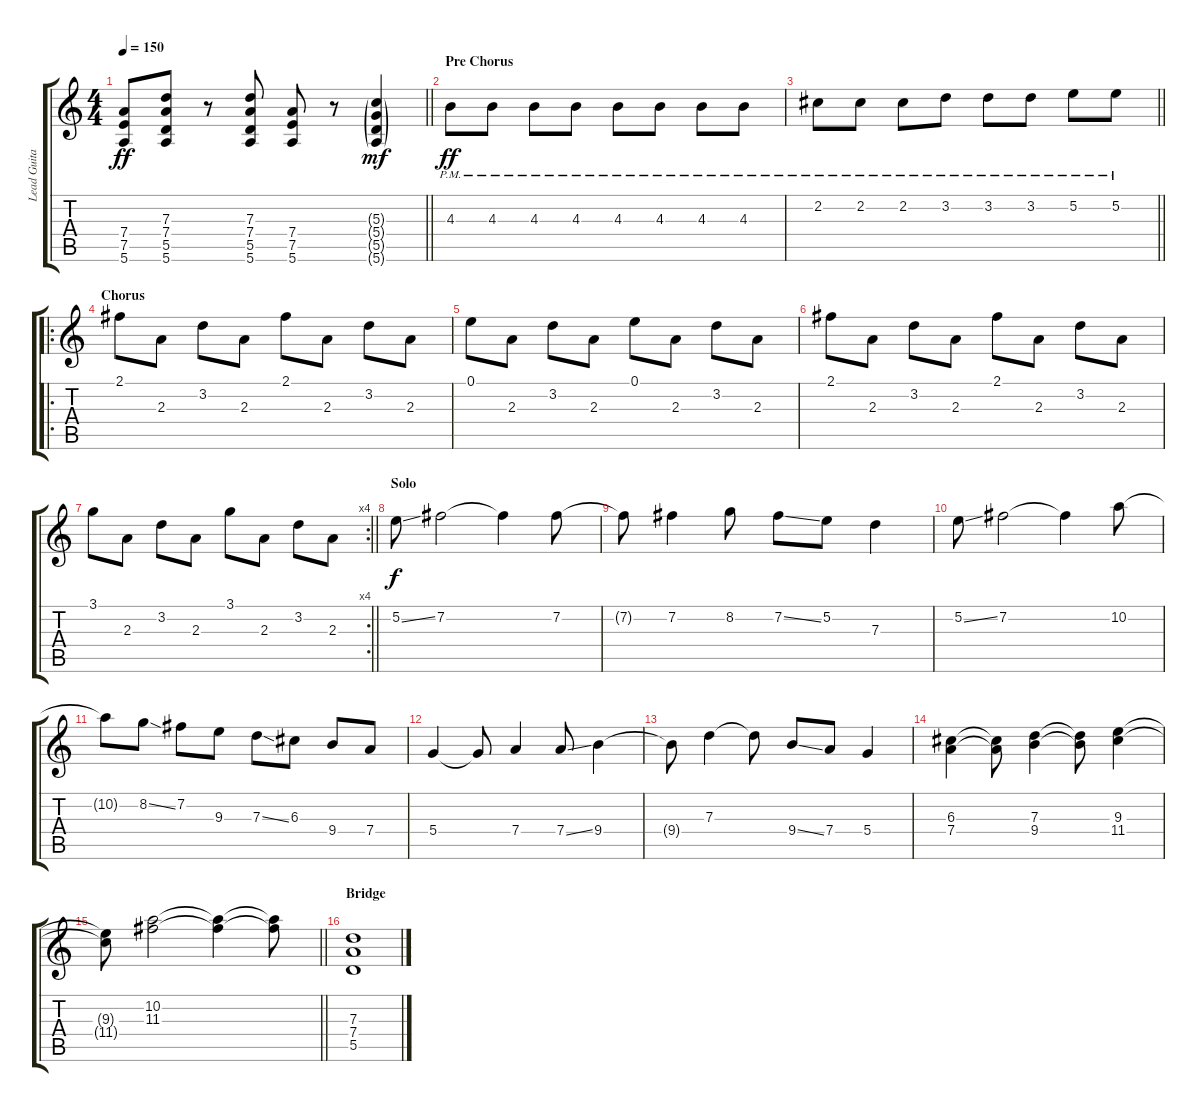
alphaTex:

\track ("Lead Guitar" "Lead Guita") {instrument acousticguitarsteel}
\staff {score tabs}
\tuning (E4 B3 G3 D3 A2 E2) {hide}
\ts (4 4)
\tempo 150
\clef g2
\barLineRight lightlight
\ks c
(7.4 7.5 5.6).8{dy ff} (7.3 7.4 5.5 5.6).8 r.8 (7.3 7.4 5.5 5.6).8 (7.4 7.5 5.6).8 r.8 (5.3{g} 5.4{g} 5.5{g} 5.6{g}).4{dy mf} |
\section ("" "Pre Chorus")
4.3{pm}.8{dy ff} 4.3{pm}.8 4.3{pm}.8 4.3{pm}.8 4.3{pm}.8 4.3{pm}.8 4.3{pm}.8 4.3{pm}.8 |
\barLineRight lightlight
2.2{pm}.8 2.2{pm}.8 2.2{pm}.8 3.2{pm}.8 3.2{pm}.8 3.2{pm}.8 5.2{pm}.8 5.2{pm}.8 |
\ro
\section ("" "Chorus")
2.1.8 2.3.8 3.2.8 2.3.8 2.1.8 2.3.8 3.2.8 2.3.8 |
0.1.8 2.3.8 3.2.8 2.3.8 0.1.8 2.3.8 3.2.8 2.3.8 |
2.1.8 2.3.8 3.2.8 2.3.8 2.1.8 2.3.8 3.2.8 2.3.8 |
\rc 4
\barLineRight lightlight
3.1.8 2.3.8 3.2.8 2.3.8 3.1.8 2.3.8 3.2.8 2.3.8 |
\section ("" "Solo")
5.2{ss}.8{dy f volume 16} 7.2.2 7.2{t}.4 7.2.8 |
7.2{t}.8 7.2.4 8.2.8 7.2{ss}.8 5.2.8 7.3.4 |
5.2{ss}.8 7.2.2 7.2{t}.4 10.2.8 |
10.2{t}.8 8.2{ss}.8 7.2.8 9.3.8 7.3{ss}.8 6.3.8 9.4.8 7.4.8 |
5.4.4 5.4{t}.8 7.4.4 7.4{ss}.8 9.4.4 |
9.4{t}.8 7.3.4 7.3{t}.8 9.4{ss}.8 7.4.8 5.4.4 |
(6.3 7.4).4 (6.3{t} 7.4{t}).8 (7.3 9.4).4 (7.3{t} 9.4{t}).8 (9.3 11.4).4 |
\barLineRight lightlight
(9.3{t} 11.4{t}).8 (10.2 11.3).2 (10.2{t} 11.3{t}).4 (10.2{t} 11.3{t}).8 |
\section ("" "Bridge")
(7.3 7.4 5.5).1{volume 13}
